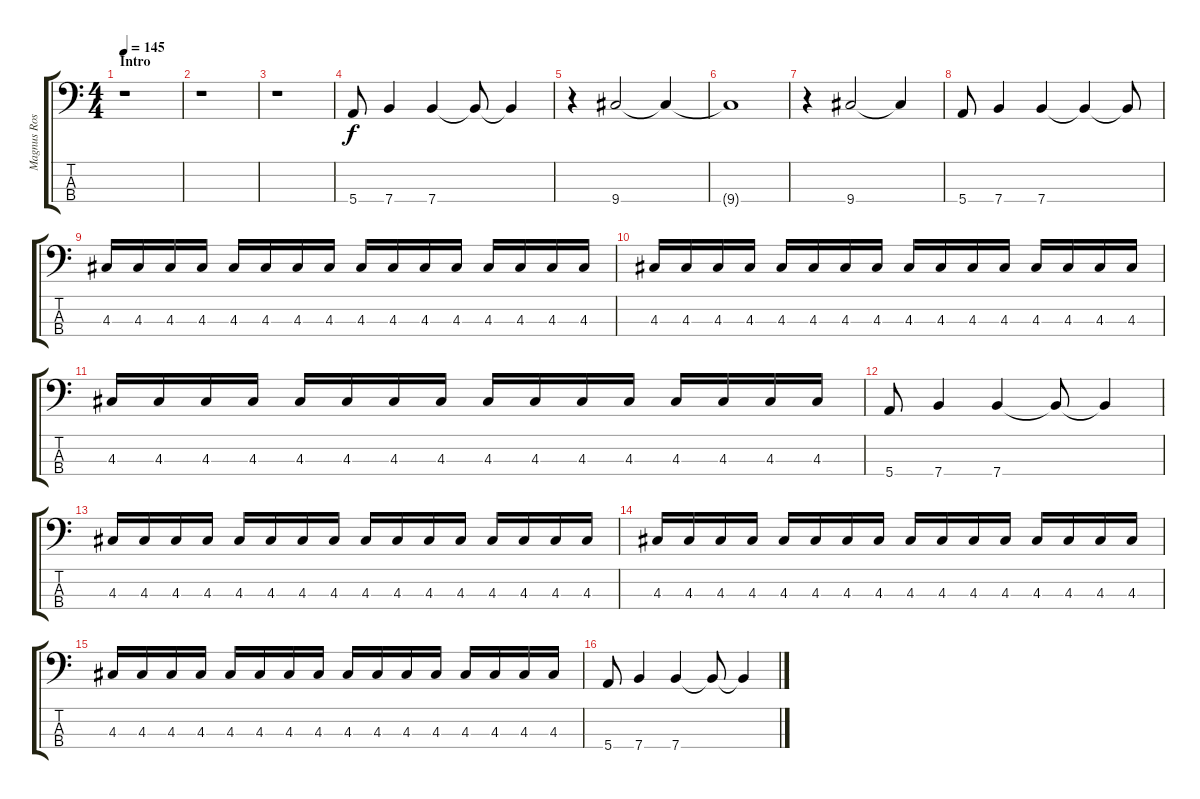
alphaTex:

\track ("Magnus Rosén (Bass)" "Magnus Ros") {instrument electricbassfinger}
\staff {score tabs}
\tuning (G2 D2 A1 E1) {hide}
\ts (4 4)
\section ("" "Intro")
\tempo 145
\clef f4
\ks c
r.1{dy f instrument electricbassfinger} |
r.1 |
r.1 |
5.4.8 7.4.4 7.4.4 7.4{t}.8 7.4{t}.4 |
r.4 9.4.2 9.4{t}.4 |
9.4{t}.1 |
r.4 9.4.2 9.4{t}.4 |
5.4.8 7.4.4 7.4.4 7.4{t}.4 7.4{t}.8 |
4.3.16 4.3.16 4.3.16 4.3.16 4.3.16 4.3.16 4.3.16 4.3.16 4.3.16 4.3.16 4.3.16 4.3.16 4.3.16 4.3.16 4.3.16 4.3.16 |
4.3.16 4.3.16 4.3.16 4.3.16 4.3.16 4.3.16 4.3.16 4.3.16 4.3.16 4.3.16 4.3.16 4.3.16 4.3.16 4.3.16 4.3.16 4.3.16 |
4.3.16 4.3.16 4.3.16 4.3.16 4.3.16 4.3.16 4.3.16 4.3.16 4.3.16 4.3.16 4.3.16 4.3.16 4.3.16 4.3.16 4.3.16 4.3.16 |
5.4.8 7.4.4 7.4.4 7.4{t}.8 7.4{t}.4 |
4.3.16 4.3.16 4.3.16 4.3.16 4.3.16 4.3.16 4.3.16 4.3.16 4.3.16 4.3.16 4.3.16 4.3.16 4.3.16 4.3.16 4.3.16 4.3.16 |
4.3.16 4.3.16 4.3.16 4.3.16 4.3.16 4.3.16 4.3.16 4.3.16 4.3.16 4.3.16 4.3.16 4.3.16 4.3.16 4.3.16 4.3.16 4.3.16 |
4.3.16 4.3.16 4.3.16 4.3.16 4.3.16 4.3.16 4.3.16 4.3.16 4.3.16 4.3.16 4.3.16 4.3.16 4.3.16 4.3.16 4.3.16 4.3.16 |
5.4.8 7.4.4 7.4.4 7.4{t}.8 7.4{t}.4
